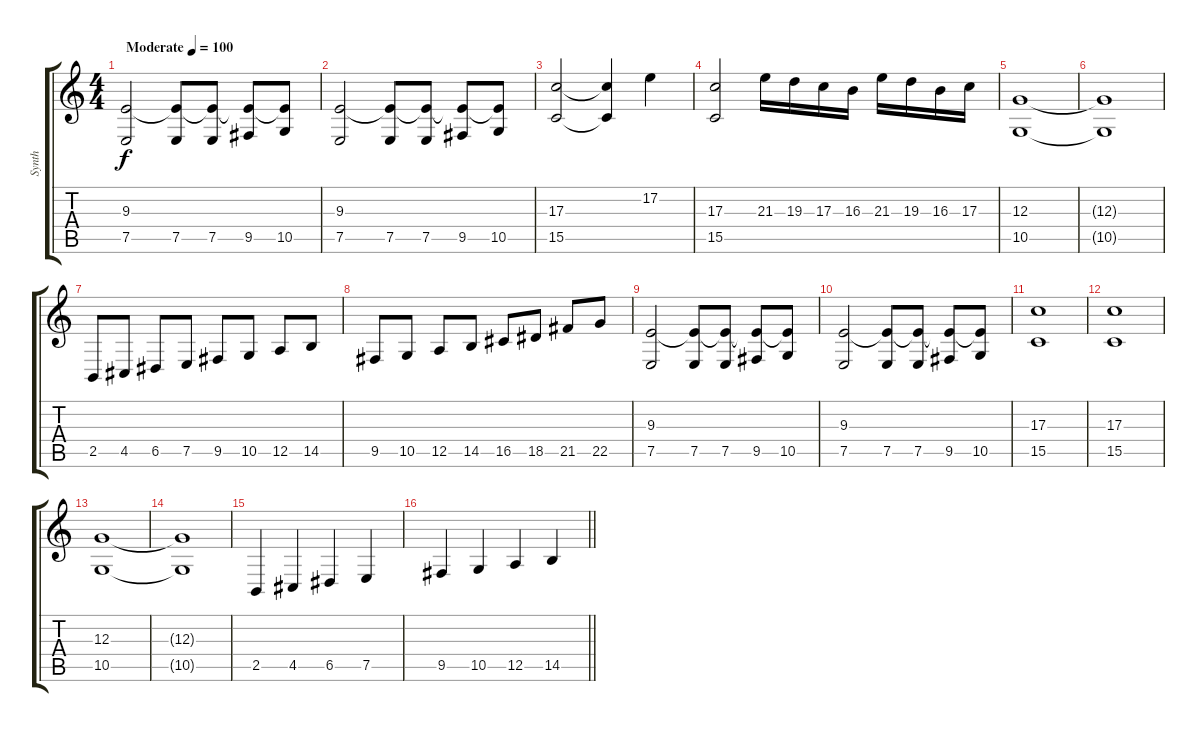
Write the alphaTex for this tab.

\track ("Synth" "Synth") {instrument stringensemble1}
\staff {score tabs}
\tuning (E4 B3 G3 D3 A2 E2) {hide}
\ts (4 4)
\tempo (100 "Moderate")
\clef g2
\ks c
(9.3 7.5).2{dy f instrument stringensemble1} (9.3{t} 7.5).8 (9.3{t} 7.5).8 (9.3{t} 9.5).8 (9.3{t} 10.5).8 |
(9.3 7.5).2 (9.3{t} 7.5).8 (9.3{t} 7.5).8 (9.3{t} 9.5).8 (9.3{t} 10.5).8 |
(17.3 15.5).2 (17.3{t} 15.5{t}).4 17.2.4 |
(17.3 15.5).2 21.3.16 19.3.16 17.3.16 16.3.16 21.3.16 19.3.16 16.3.16 17.3.16 |
(12.3 10.5).1 |
(12.3{t} 10.5{t}).1 |
2.5.8 4.5.8 6.5.8 7.5.8 9.5.8 10.5.8 12.5.8 14.5.8 |
9.5.8 10.5.8 12.5.8 14.5.8 16.5.8 18.5.8 21.5.8 22.5.8 |
(9.3 7.5).2 (9.3{t} 7.5).8 (9.3{t} 7.5).8 (9.3{t} 9.5).8 (9.3{t} 10.5).8 |
(9.3 7.5).2 (9.3{t} 7.5).8 (9.3{t} 7.5).8 (9.3{t} 9.5).8 (9.3{t} 10.5).8 |
(17.3 15.5).1 |
(17.3 15.5).1 |
(12.3 10.5).1 |
(12.3{t} 10.5{t}).1 |
2.5.4 4.5.4 6.5.4 7.5.4 |
\barLineRight lightlight
9.5.4 10.5.4 12.5.4 14.5.4
